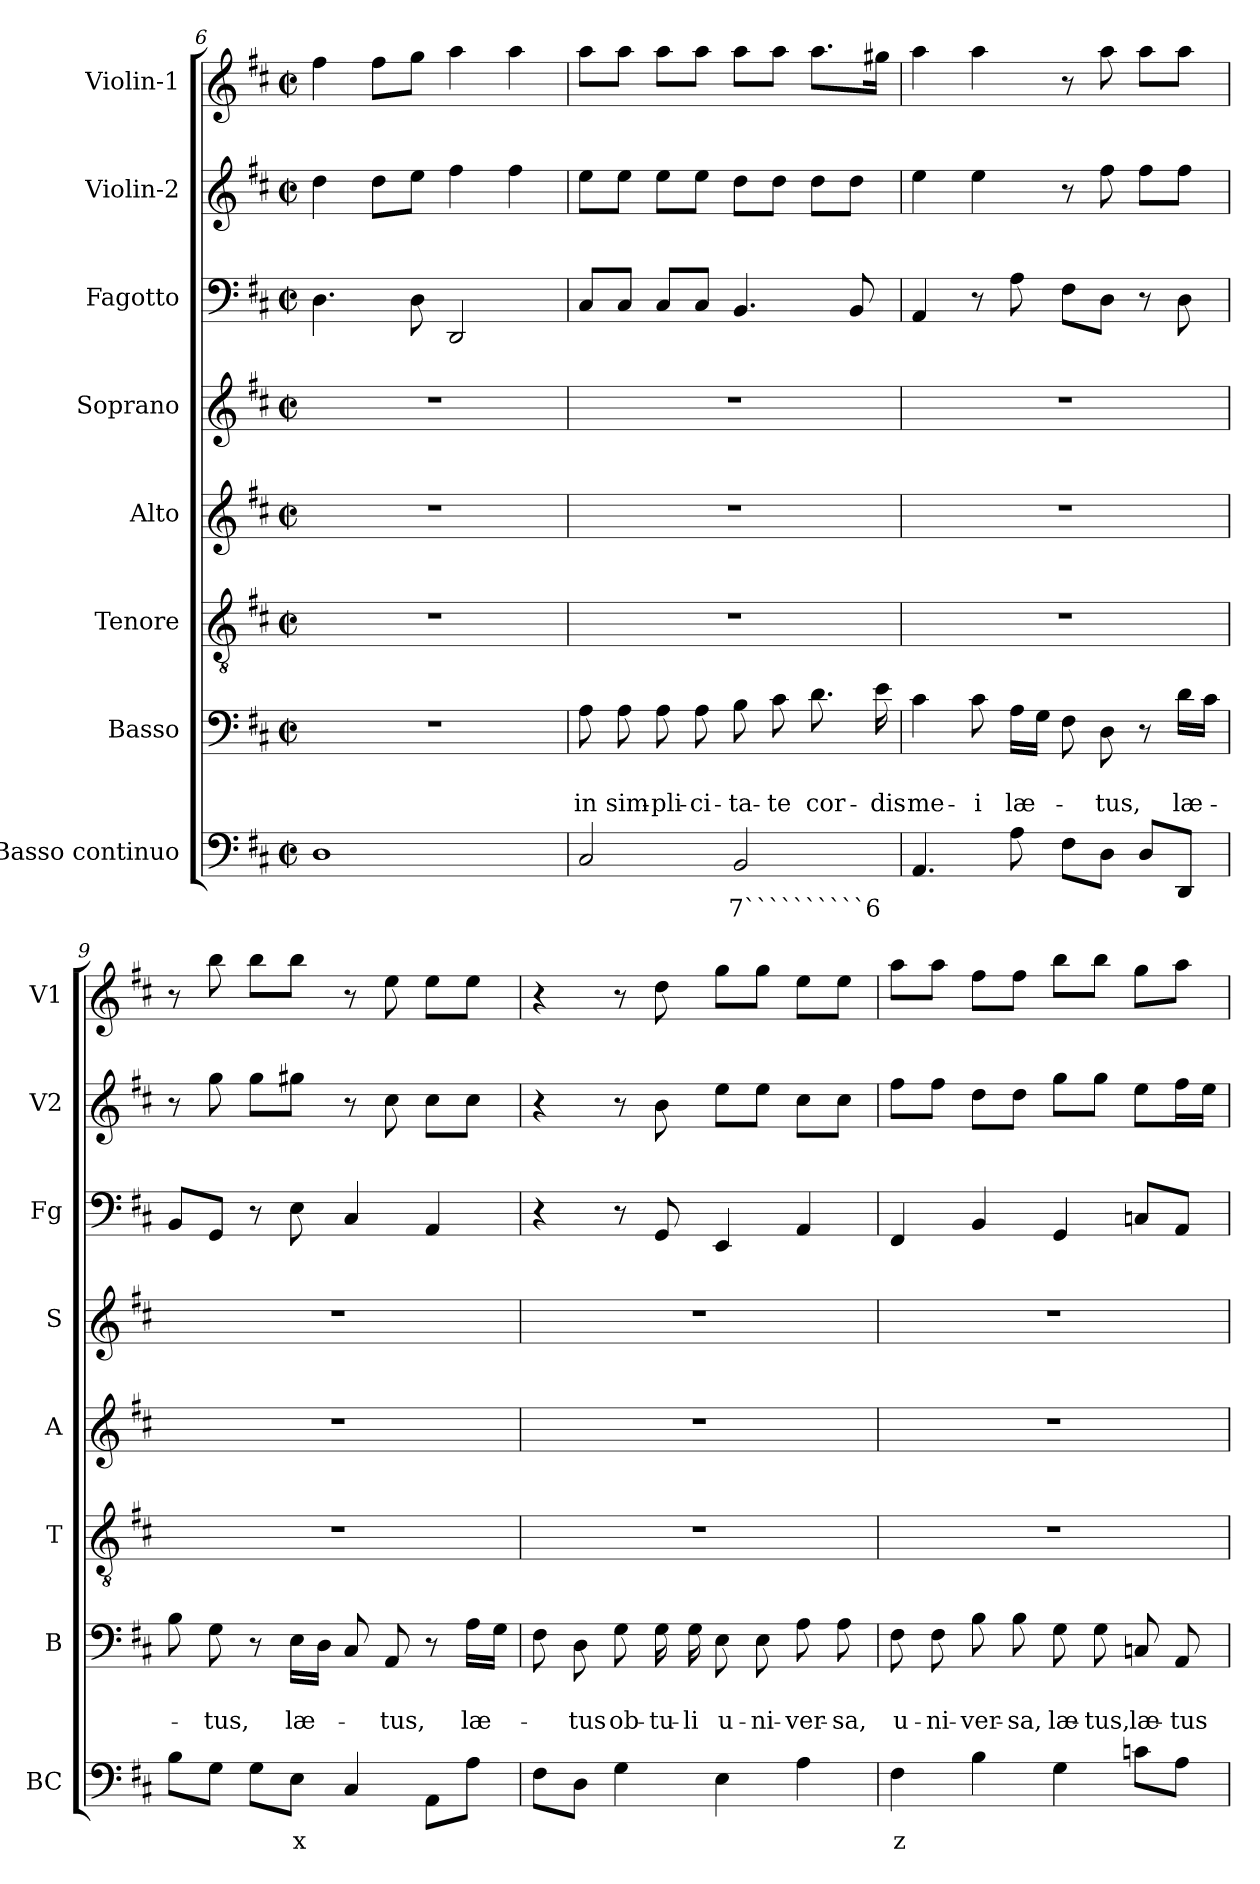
**kern	**text	**kern	**text	**text	**kern	**kern	**kern	**kern	**kern	**kern
*part8	*part8	*part7	*part7	*part7	*part6	*part5	*part4	*part3	*part2	*part1
*staff8	*staff8	*staff7	*staff7	*staff7	*staff6	*staff5	*staff4	*staff3	*staff2	*staff1
*I"Basso continuo	*	*I"Basso	*	*	*I"Tenore	*I"Alto	*I"Soprano	*I"Fagotto	*I"Violin-2	*I"Violin-1
*I'BC	*	*I'B	*	*	*I'T	*I'A	*I'S	*I'Fg	*I'V2	*I'V1
*clefF4	*	*clefF4	*	*	*clefGv2	*clefG2	*clefG2	*clefF4	*clefG2	*clefG2
*k[f#c#]	*	*k[f#c#]	*	*	*k[f#c#]	*k[f#c#]	*k[f#c#]	*k[f#c#]	*k[f#c#]	*k[f#c#]
*D:	*	*D:	*	*	*D:	*D:	*D:	*D:	*D:	*D:
*M2/2	*	*M2/2	*	*	*M2/2	*M2/2	*M2/2	*M2/2	*M2/2	*M2/2
*met(c|)	*	*met(c|)	*	*	*met(c|)	*met(c|)	*met(c|)	*met(c|)	*met(c|)	*met(c|)
=6	=6	=6	=6	=6	=6	=6	=6	=6	=6	=6
1D	.	1r	.	.	1r	1r	1r	4.D\	4dd\	4ff#\
.	.	.	.	.	.	.	.	.	8dd\L	8ff#\L
.	.	.	.	.	.	.	.	8D\	8ee\J	8gg\J
.	.	.	.	.	.	.	.	2DD/	4ff#\	4aa\
.	.	.	.	.	.	.	.	.	4ff#\	4aa\
!!LO:PB:g=z
=7	=7	=7	=7	=7	=7	=7	=7	=7	=7	=7
!	!	!	!	!LO:LY:b	!	!	!	!	!	!
2C#/	.	8A\	.	in	1r	1r	1r	8C#/L	8ee\L	8aa\L
!	!	!	!	!LO:LY:b	!	!	!	!	!	!
.	.	8A\	.	sim-	.	.	.	8C#/J	8ee\J	8aa\J
!	!	!	!	!LO:LY:b	!	!	!	!	!	!
.	.	8A\	.	-pli-	.	.	.	8C#/L	8ee\L	8aa\L
!	!	!	!	!LO:LY:b	!	!	!	!	!	!
.	.	8A\	.	-ci-	.	.	.	8C#/J	8ee\J	8aa\J
!	!LO:LY:b	!	!	!LO:LY:b	!	!	!	!	!	!
2BB/	7``````````6	8B\	.	-ta-	.	.	.	4.BB/	8dd\L	8aa\L
!	!	!	!	!LO:LY:b	!	!	!	!	!	!
.	.	8c#\	.	-te	.	.	.	.	8dd\J	8aa\J
!	!	!	!	!LO:LY:b	!	!	!	!	!	!
.	.	8.d\	.	cor-	.	.	.	.	8dd\L	8.aa\L
.	.	.	.	.	.	.	.	8BB/	8dd\J	.
!	!	!	!	!LO:LY:b	!	!	!	!	!	!
.	.	16e\	.	-dis	.	.	.	.	.	16gg#X\Jk
=8	=8	=8	=8	=8	=8	=8	=8	=8	=8	=8
!	!	!	!	!LO:LY:b	!	!	!	!	!	!
4.AA/	.	4c#\	.	me-	1r	1r	1r	4AA/	4ee\	4aa\
!	!	!	!	!LO:LY:b	!	!	!	!	!	!
.	.	8c#\	.	-i	.	.	.	8r	4ee\	4aa\
!	!	!	!	!LO:LY:b	!	!	!	!	!	!
8A\	.	16A\LL	.	læ-	.	.	.	8A\	.	.
.	.	16G\JJ	.	.	.	.	.	.	.	.
8F#\L	.	8F#\	.	.	.	.	.	8F#\L	8r	8r
!	!	!	!	!LO:LY:b	!	!	!	!	!	!
8D\J	.	8D\	.	-tus,	.	.	.	8D\J	8ff#\	8aa\
8D/L	.	8r	.	.	.	.	.	8r	8ff#\L	8aa\L
!	!	!	!	!LO:LY:b	!	!	!	!	!	!
8DD/J	.	16d\LL	.	læ-	.	.	.	8D\	8ff#\J	8aa\J
.	.	16c#\JJ	.	.	.	.	.	.	.	.
=9	=9	=9	=9	=9	=9	=9	=9	=9	=9	=9
8B\L	.	8B\	.	.	1r	1r	1r	8BB/L	8r	8r
!	!	!	!	!LO:LY:b	!	!	!	!	!	!
8G\J	.	8G\	.	-tus,	.	.	.	8GG/J	8gg\	8bb\
8G\L	.	8r	.	.	.	.	.	8r	8gg\L	8bb\L
!	!LO:LY:b	!	!	!LO:LY:b	!	!	!	!	!	!
8E\J	x	16E\LL	.	læ-	.	.	.	8E\	8gg#X\J	8bb\J
.	.	16D\JJ	.	.	.	.	.	.	.	.
4C#/	.	8C#/	.	.	.	.	.	4C#/	8r	8r
!	!	!	!	!LO:LY:b	!	!	!	!	!	!
.	.	8AA/	.	-tus,	.	.	.	.	8cc#\	8ee\
8AA\L	.	8r	.	.	.	.	.	4AA/	8cc#\L	8ee\L
!	!	!	!	!LO:LY:b	!	!	!	!	!	!
8A\J	.	16A\LL	.	læ-	.	.	.	.	8cc#\J	8ee\J
.	.	16G\JJ	.	.	.	.	.	.	.	.
=10	=10	=10	=10	=10	=10	=10	=10	=10	=10	=10
8F#\L	.	8F#\	.	.	1r	1r	1r	4r	4r	4r
!	!	!	!	!LO:LY:b	!	!	!	!	!	!
8D\J	.	8D\	.	-tus	.	.	.	.	.	.
!	!	!	!	!LO:LY:b	!	!	!	!	!	!
4G\	.	8G\	.	ob-	.	.	.	8r	8r	8r
!	!	!	!	!LO:LY:b	!	!	!	!	!	!
.	.	16G\	.	-tu-	.	.	.	8GG/	8b\	8dd\
!	!	!	!	!LO:LY:b	!	!	!	!	!	!
.	.	16G\	.	-li	.	.	.	.	.	.
!	!	!	!	!LO:LY:b	!	!	!	!	!	!
4E\	.	8E\	.	u-	.	.	.	4EE/	8ee\L	8gg\L
!	!	!	!	!LO:LY:b	!	!	!	!	!	!
.	.	8E\	.	-ni-	.	.	.	.	8ee\J	8gg\J
!	!	!	!	!LO:LY:b	!	!	!	!	!	!
4A\	.	8A\	.	-ver-	.	.	.	4AA/	8cc#\L	8ee\L
!	!	!	!	!LO:LY:b	!	!	!	!	!	!
.	.	8A\	.	-sa,	.	.	.	.	8cc#\J	8ee\J
!!LO:LB:g=z
=11	=11	=11	=11	=11	=11	=11	=11	=11	=11	=11
!	!LO:LY:b	!	!	!LO:LY:b	!	!	!	!	!	!
4F#\	z	8F#\	.	u-	1r	1r	1r	4FF#/	8ff#\L	8aa\L
!	!	!	!	!LO:LY:b	!	!	!	!	!	!
.	.	8F#\	.	-ni-	.	.	.	.	8ff#\J	8aa\J
!	!	!	!	!LO:LY:b	!	!	!	!	!	!
4B\	.	8B\	.	-ver-	.	.	.	4BB/	8dd\L	8ff#\L
!	!	!	!	!LO:LY:b	!	!	!	!	!	!
.	.	8B\	.	-sa,	.	.	.	.	8dd\J	8ff#\J
!	!	!	!	!LO:LY:b	!	!	!	!	!	!
4G\	.	8G\	.	læ-	.	.	.	4GG/	8gg\L	8bb\L
!	!	!	!	!LO:LY:b	!	!	!	!	!	!
.	.	8G\	.	-tus,	.	.	.	.	8gg\J	8bb\J
!	!	!	!	!LO:LY:b	!	!	!	!	!	!
8cn\L	.	8Cn/	.	læ-	.	.	.	8Cn/L	8ee\L	8gg\L
!	!	!	!	!LO:LY:b	!	!	!	!	!	!
8A\J	.	8AA/	.	-tus	.	.	.	8AA/J	16ff#\L	8aa\J
.	.	.	.	.	.	.	.	.	16ee\JJ	.
=	=	=	=	=	=	=	=	=	=	=
*-	*-	*-	*-	*-	*-	*-	*-	*-	*-	*-
